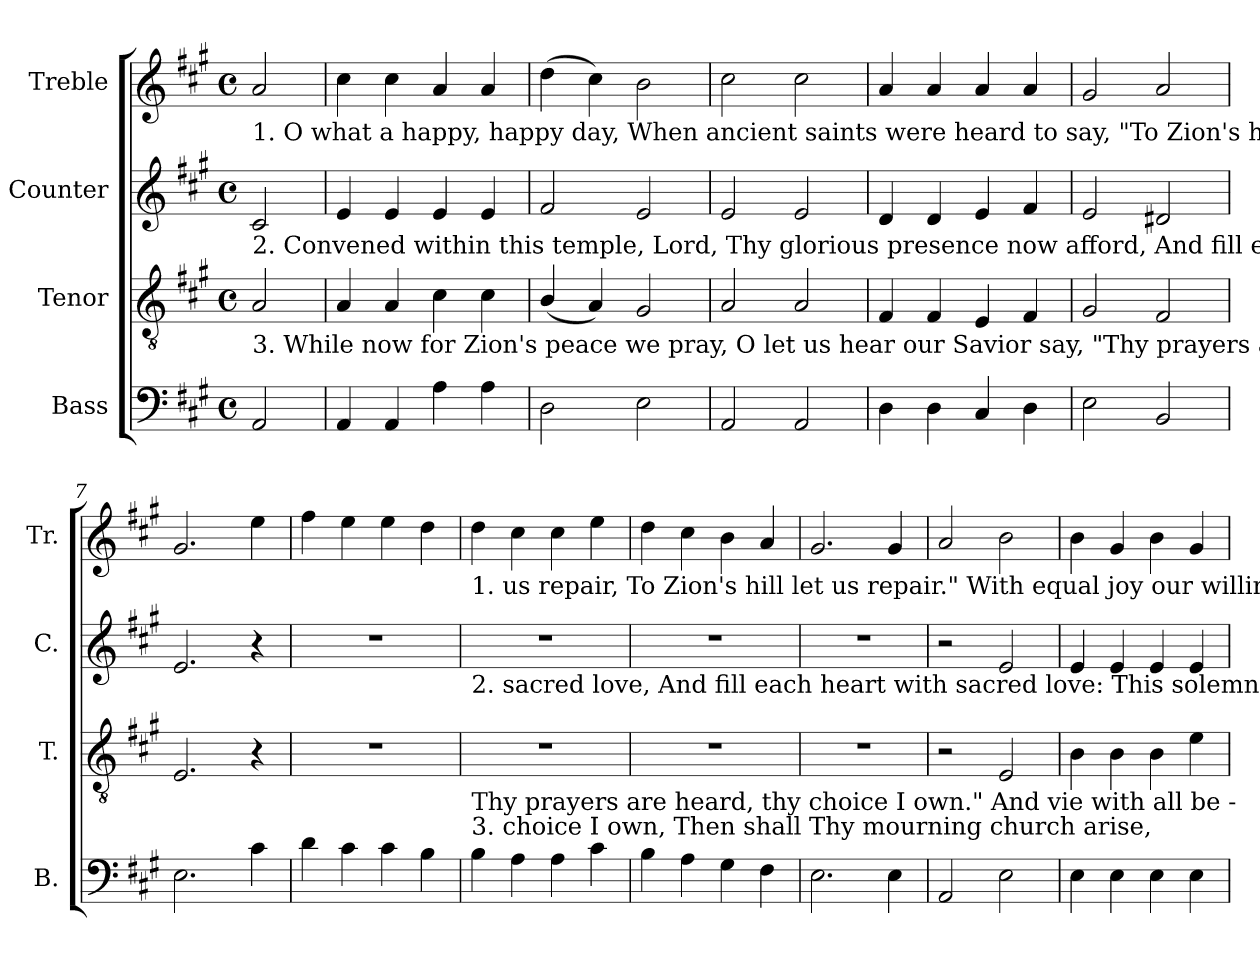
**kern	**kern	**kern	**kern
*part4	*part3	*part2	*part1
*staff4	*staff3	*staff2	*staff1
*I"Bass	*I"Tenor	*I"Counter	*I"Treble
*I'B.	*I'T.	*I'C.	*I'Tr.
*clefF4	*clefGv2	*clefG2	*clefG2
*k[f#c#g#]	*k[f#c#g#]	*k[f#c#g#]	*k[f#c#g#]
*M4/4	*M4/4	*M4/4	*M4/4
*met(c)	*met(c)	*met(c)	*met(c)
=1	=1	=1	=1
!	!	!	!LO:TX:b:t=1. O  what a  happy,   happy    day,   When ancient saints were heard to say, "To   Zion's  hill  let
!	!	!LO:TX:b:t=2. Convened within this temple,  Lord,  Thy  glorious presence now  afford, And fill each heart with	!
!	!LO:TX:b:t=3. While now for Zion's peace we   pray,  O  let us hear our  Savior say, "Thy prayers are heard, thy	!	!
2AA/	2A/	2c#/	2a/
=2	=2	=2	=2
4AA/	4A/	4e/	4cc#\
4AA/	4A/	4e/	4cc#\
4A\	4c#\	4e/	4a/
4A\	4c#\	4e/	4a/
=3	=3	=3	=3
2D\	(4B/	2f#/	(4dd\
.	4A/)	.	4cc#\)
2E\	2G#/	2e/	2b\
=4	=4	=4	=4
2AA/	2A/	2e/	2cc#\
2AA/	2A/	2e/	2cc#\
=5	=5	=5	=5
4D\	4F#/	4d/	4a/
4D\	4F#/	4d/	4a/
4C#/	4E/	4e/	4a/
4D\	4F#/	4f#/	4a/
=6	=6	=6	=6
2E\	2G#/	2e/	2g#/
2BB/	2F#/	2d#X/	2a/
=7	=7	=7	=7
2.E\	2.E/	2.e/	2.g#/
4c#\	4r	4r	4ee\
=8	=8	=8	=8
4d\	1r	1r	4ff#\
4c#\	.	.	4ee\
4c#\	.	.	4ee\
4B\	.	.	4dd\
=9	=9	=9	=9
!	!	!	!LO:TX:b:t=1. us repair, To  Zion's  hill let   us        repair."    With   equal   joy  our  willing  feet Approach the con-se-
!	!	!LO:TX:b:t=2. sacred love, And fill each heart with sacred love&colon; This solemn rite with favor crown, And shed Thy promised	!
!	!LO:TX:b:t=Thy prayers are heard, thy choice I own."                                                   And vie with all be -	!	!
!	!LO:TX:b:t=3. choice I own,                                                        Then shall Thy mourning church arise,	!	!
4B\	1r	1r	4dd\
4A\	.	.	4cc#\
4A\	.	.	4cc#\
4c#\	.	.	4ee\
=10	=10	=10	=10
4B\	1r	1r	4dd\
4A\	.	.	4cc#\
4G#\	.	.	4b\
4F#\	.	.	4a/
=11	=11	=11	=11
2.E\	1r	1r	2.g#/
4E\	.	.	4g#/
=12	=12	=12	=12
2AA/	2r	2r	2a/
2E\	2E/	2e/	2b\
=13	=13	=13	=13
4E\	4B\	4e/	4b\
4E\	4B\	4e/	4g#/
4E\	4B\	4e/	4b\
4E\	4e\	4e/	4g#/
=	=	=	=
*-	*-	*-	*-
